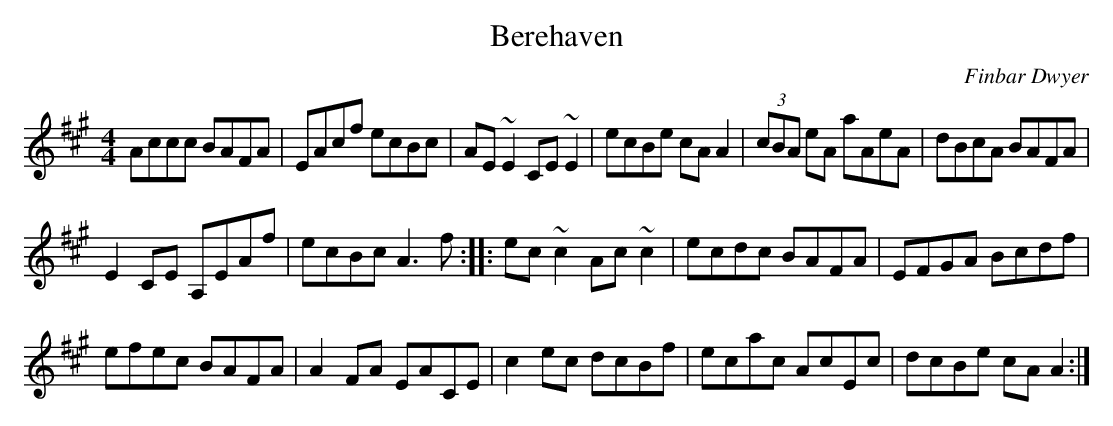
X:1
T:Berehaven
M:4/4
L:1/8
C:Finbar Dwyer
K:A
Accc BAFA | EAcf ecBc | AE~E2 CE~E2 | ecBe cAA2 | (3cBA eA aAeA | dBcA BAFA |
E2CE A,EAf | ecBc A3f :: ec~c2 Ac~c2 | ecdc BAFA | EFGA Bcdf |
efec BAFA | A2FA EACE | c2ec dcBf | ecac AcEc | dcBe cAA2 :|
